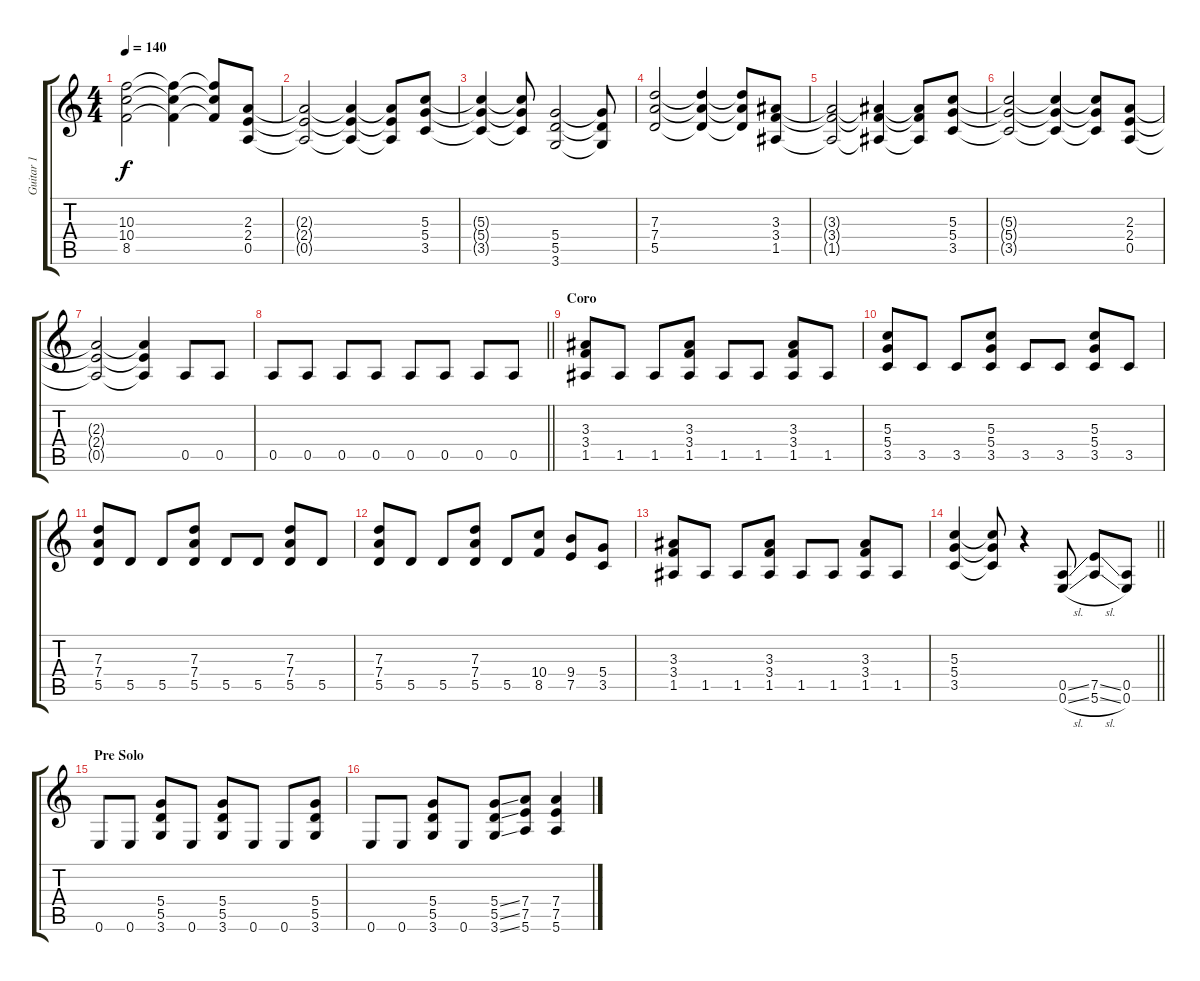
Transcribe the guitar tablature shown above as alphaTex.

\track ("Guitar 1" "Guitar 1") {instrument distortionguitar}
\staff {score tabs}
\tuning (E4 B3 G3 D3 A2 E2) {hide}
\ts (4 4)
\tempo 140
\clef g2
\ks c
(10.3{t} 10.4{t} 8.5{t}).2{dy f} (10.3{t} 10.4{t} 8.5{t}).4 (10.3{t} 10.4{t} 8.5{t}).8 (2.3 2.4 0.5).8 |
(2.3{t} 2.4{t} 0.5{t}).2 (2.3{t} 2.4{t} 0.5{t}).4 (2.3{t} 2.4{t} 0.5{t}).8 (5.3 5.4 3.5).8 |
(5.3{t} 5.4{t} 3.5{t}).4 (5.3{t} 5.4{t} 3.5{t}).8 (5.4 5.5 3.6).2 (5.4{t} 5.5{t} 3.6{t}).8 |
(7.3 7.4 5.5).2 (7.3{t} 7.4{t} 5.5{t}).4 (7.3{t} 7.4{t} 5.5{t}).8 (3.3 3.4 1.5).8 |
(3.3{t} 3.4{t} 1.5{t}).2 (3.3{t} 3.4{t} 1.5{t}).4 (3.3{t} 3.4{t} 1.5{t}).8 (5.3 5.4 3.5).8 |
(5.3{t} 5.4{t} 3.5{t}).2 (5.3{t} 5.4{t} 3.5{t}).4 (5.3{t} 5.4{t} 3.5{t}).8 (2.3 2.4 0.5).8 |
(2.3{t} 2.4{t} 0.5{t}).2 (2.3{t} 2.4{t} 0.5{t}).4 0.5.8 0.5.8 |
\barLineRight lightlight
0.5.8 0.5.8 0.5.8 0.5.8 0.5.8 0.5.8 0.5.8 0.5.8 |
\section ("" "Coro")
(3.3 3.4 1.5).8 1.5.8 1.5.8 (3.3 3.4 1.5).8 1.5.8 1.5.8 (3.3 3.4 1.5).8 1.5.8 |
(5.3 5.4 3.5).8 3.5.8 3.5.8 (5.3 5.4 3.5).8 3.5.8 3.5.8 (5.3 5.4 3.5).8 3.5.8 |
(7.3 7.4 5.5).8 5.5.8 5.5.8 (7.3 7.4 5.5).8 5.5.8 5.5.8 (7.3 7.4 5.5).8 5.5.8 |
(7.3 7.4 5.5).8 5.5.8 5.5.8 (7.3 7.4 5.5).8 5.5.8 (10.4 8.5).8 (9.4 7.5).8 (5.4 3.5).8 |
(3.3 3.4 1.5).8 1.5.8 1.5.8 (3.3 3.4 1.5).8 1.5.8 1.5.8 (3.3 3.4 1.5).8 1.5.8 |
\barLineRight lightlight
(5.3 5.4 3.5).4 (5.3{t} 5.4{t} 3.5{t}).8 r.4 (0.5{ss} 0.6{sl}).8 (7.5{ss} 5.6{sl}).8 (0.5 0.6).8 |
\section ("" "Pre Solo")
0.6.8 0.6.8 (5.4 5.5 3.6).8 0.6.8 (5.4 5.5 3.6).8 0.6.8 0.6.8 (5.4 5.5 3.6).8 |
0.6.8 0.6.8 (5.4 5.5 3.6).8 0.6.8 (5.4{ss} 5.5{ss} 3.6{ss}).8 (7.4 7.5 5.6).8 (7.4 7.5 5.6).4
